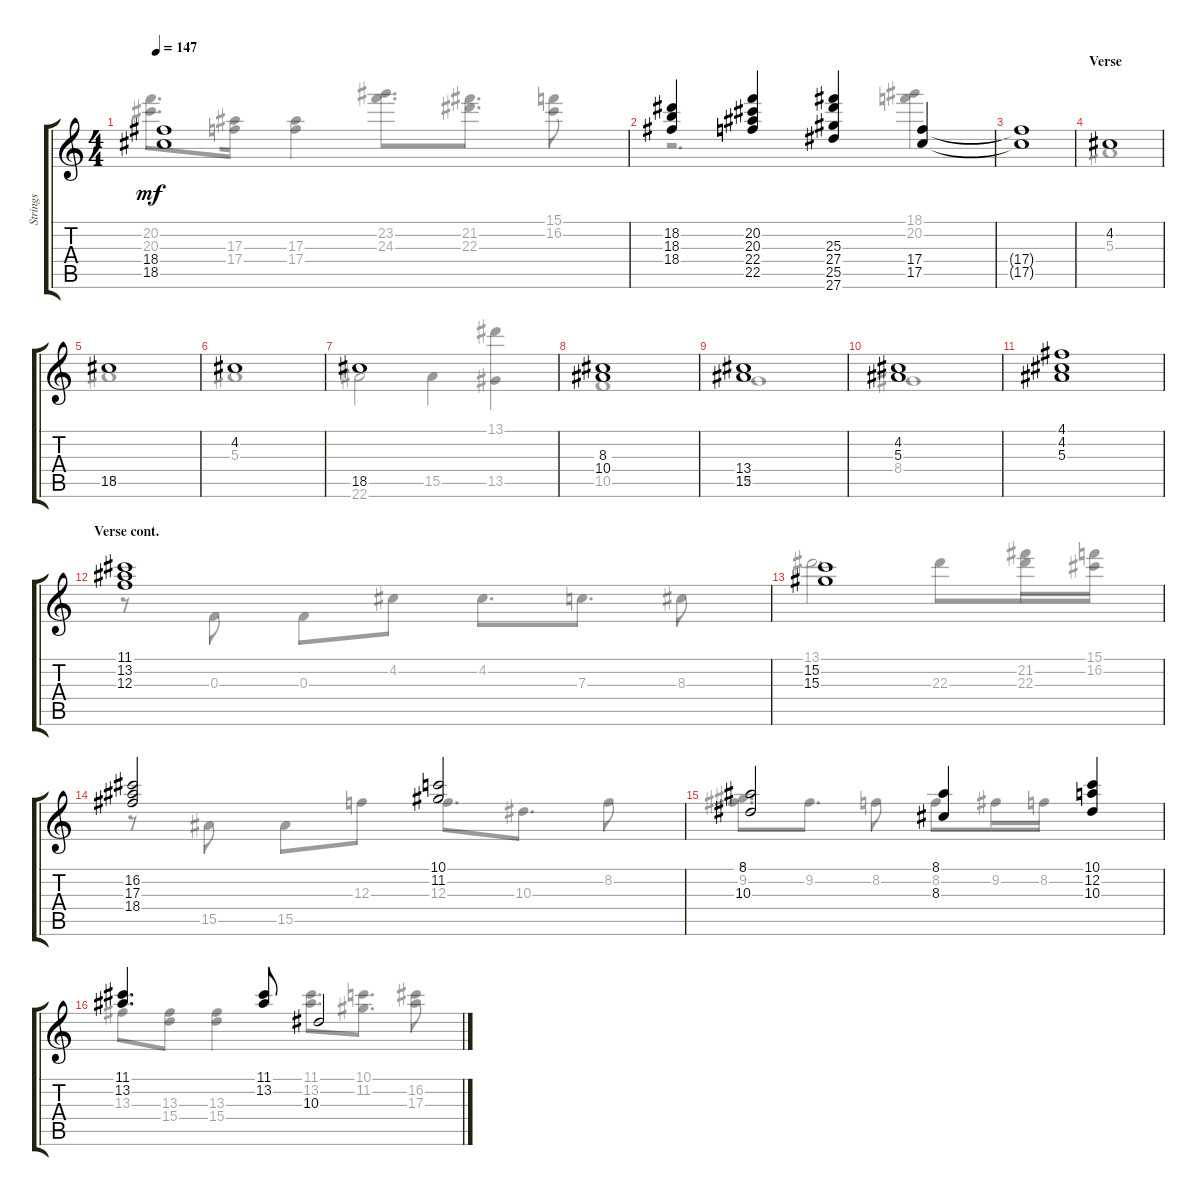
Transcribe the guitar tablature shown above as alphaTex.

\track ("Strings" "Strings") {instrument electricguitarclean}
\staff {score tabs}
\tuning (D4 A3 F3 C3 G2 C2) {hide}
\voice
\ts (4 4)
\tempo 147
\clef g2
\ks aminor
(18.4 18.5).1{dy mf} |
(18.2 18.3 18.4).4 (20.2 20.3 22.4 22.5).4 (25.3 27.4 25.5 27.6).4 (17.4 17.5).4 |
(17.4{t} 17.5{t}).1 |
\section ("" "Verse")
4.2.1 |
18.5.1 |
4.2.1 |
18.5.1 |
(8.3 10.4).1 |
(13.4 15.5).1 |
(4.2 5.3).1 |
(4.1 4.2 5.3).1 |
\section ("" "Verse cont.")
(11.1 13.2 12.3).1 |
(15.2 15.3).1 |
(16.2 17.3 18.4).2 (10.1 11.2).2 |
(8.1 10.3).2 (8.1 8.3).4 (10.1 12.2 10.3).4 |
(11.1 13.2).4{d} (11.1 13.2).8 10.3.2
\voice
\clef g2
\ottava regular
\simile none
\ks aminor
(20.2 20.3).8{d dy mf} (17.3 17.4).16 (17.3 17.4).4 (23.2 24.3).8{d} (21.2 22.3).8{d} (15.1 16.2).8 |
r.2{d} (18.1 20.2).4 |
|
5.3.1 |
15.5.1 |
5.3.1 |
22.6.2 15.5.4 (13.1 13.5).4 |
10.5.1 |
12.5.1 |
8.4.1 |
|
r.8 0.3.8 0.3.8 4.2.8 4.2.8{d} 7.3.8{d} 8.3.8 |
13.1.2{d} 22.3.8 (21.2 22.3).16 (15.1 16.2).16 |
r.8 15.5.8 15.5.8 12.3.8 12.3.8{d} 10.3.8{d} 8.2.8 |
(6.1 9.2).8{d} 9.2.8{d} 8.2.8 8.2.8 9.2.16 8.2.16 |
13.3.8 (13.3 15.4).8 (13.3 15.4).4 (11.1 13.2).8{d} (10.1 11.2).8{d} (16.2 17.3).8
